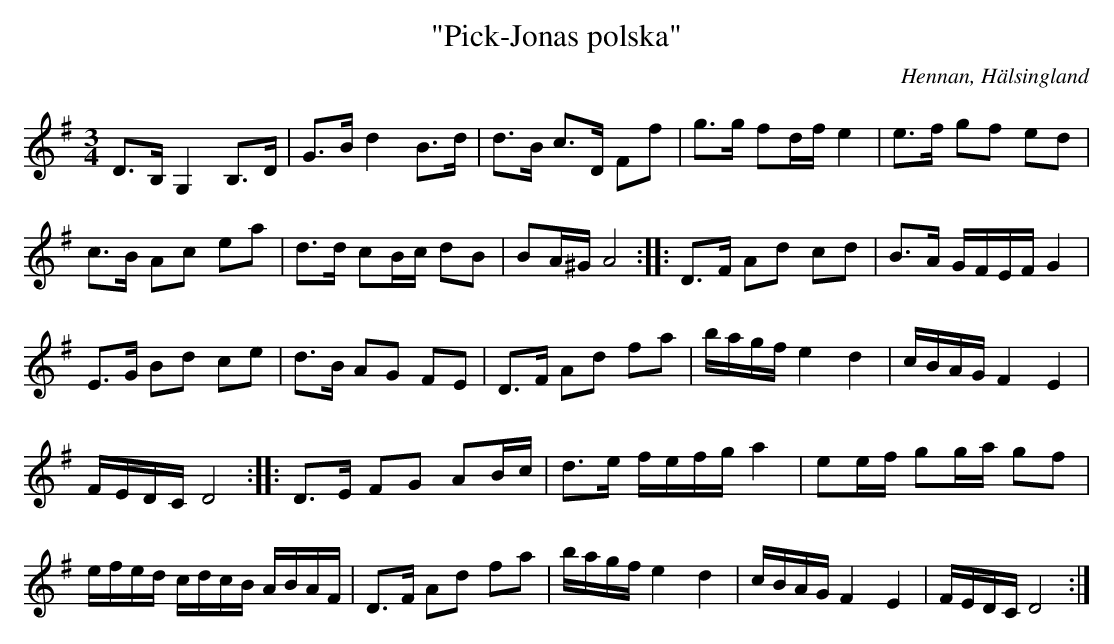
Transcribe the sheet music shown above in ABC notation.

X:1
T: "Pick-Jonas polska"
O: Hennan, Hälsingland
M: 3/4
L: 1/8
K: G
D>B, G,2 B,>D | G>B d2 B>d | d>B c>D Ff| g>g fd/f/ e2 | e>f gf ed |
c>B Ac ea | d>d cB/c/ dB | BA/^G/ A4 :: D>F Ad cd | B>A G/F/E/F/ G2 |
E>G Bd ce | d>B AG FE | D>F Ad fa | b/a/g/f/ e2 d2 | c/B/A/G/ F2 E2 |
F/E/D/C/ D4 :: D>E FG AB/c/ | d>e f/e/f/g/ a2 | ee/f/ gg/a/ gf |
e/f/e/d/ c/d/c/B/ A/B/A/F/ | D>F Ad fa | b/a/g/f/ e2 d2 | c/B/A/G/ F2 E2 | F/E/D/C/ D4 :|]
